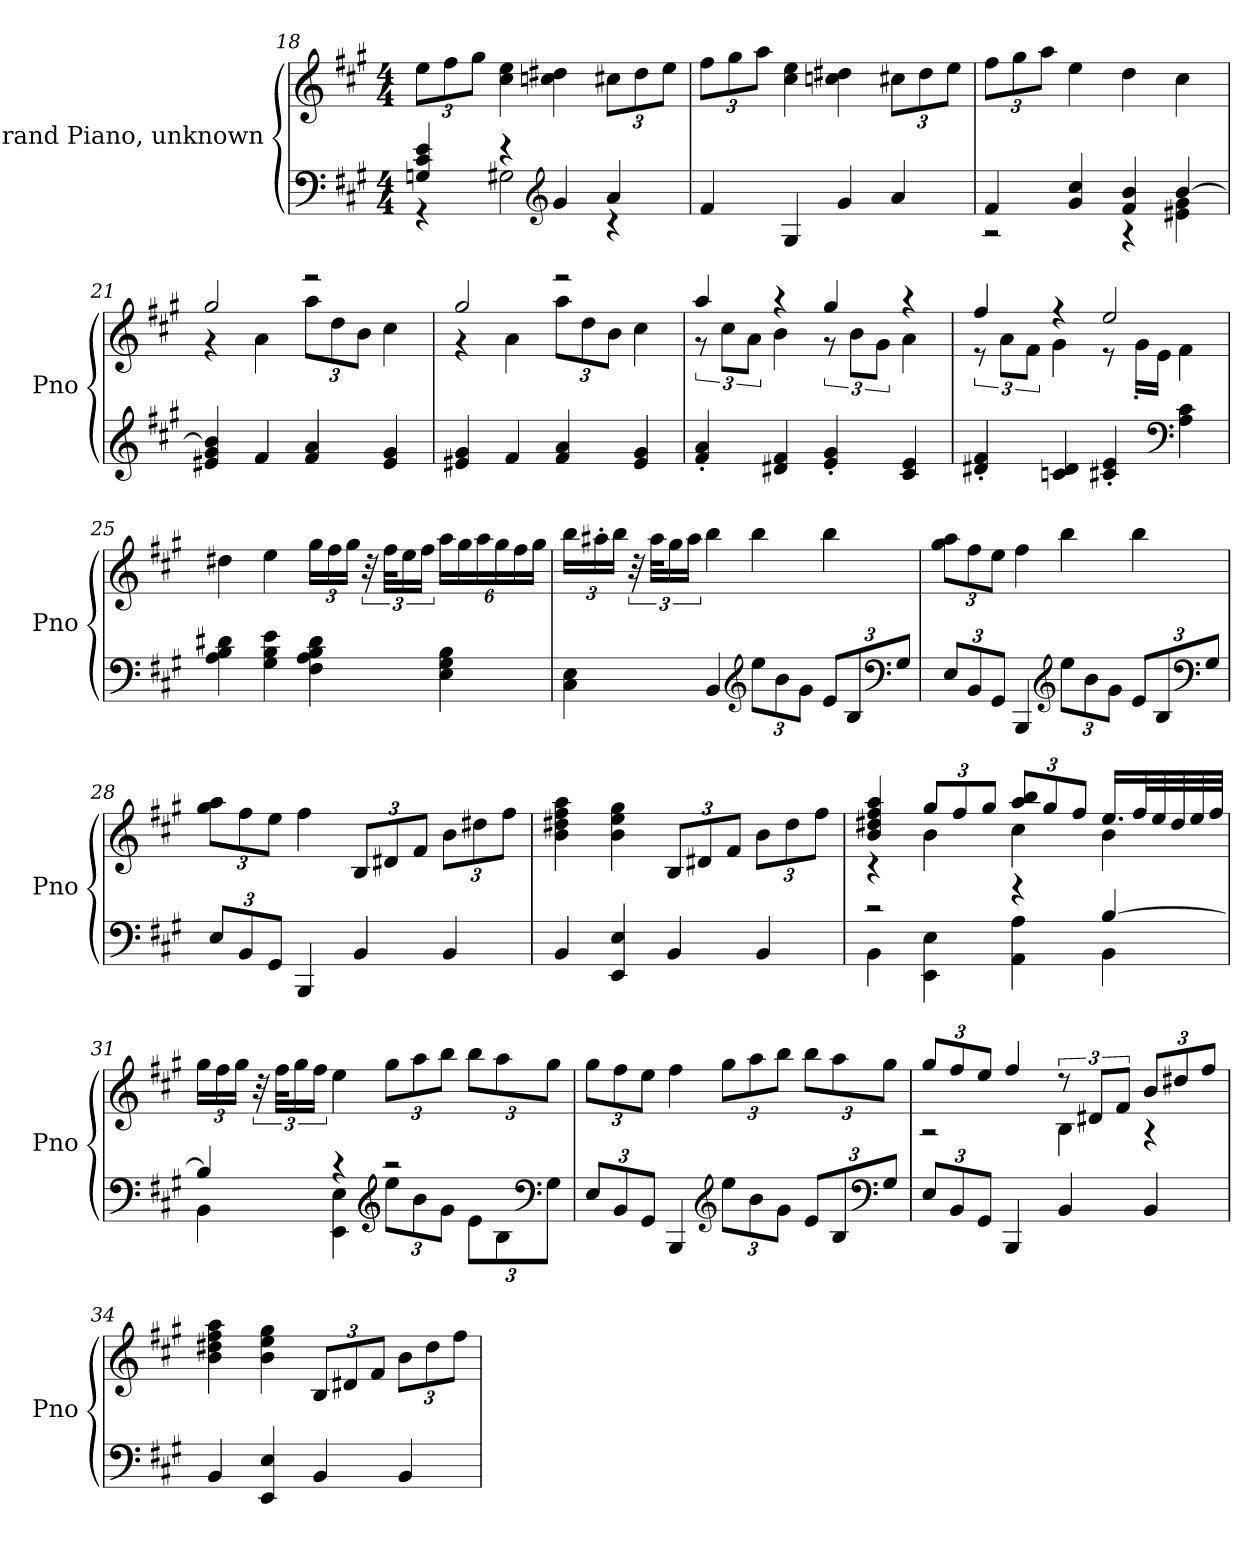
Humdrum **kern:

**kern	**kern
*part1	*part1
*staff2	*staff1
*I"Grand Piano, unknown	*
*I'Pno	*
*clefF4	*clefG2
*k[f#c#g#]	*k[f#c#g#]
*M4/4	*M4/4
=18	=18
*^	*
*	*	*Xbrackettup
4Gn/ 4c#/ 4e/	4r	12ee\L
.	.	12ff#\
.	.	12gg#\J
4r	2G#X\	4cc#\ 4ee\
*clefG2	*	*
4g#/	.	4ccn\ 4dd#X\
4a/	4r	12cc#X\L
.	.	12dd#\
.	.	12ee\J
*v	*v	*
!!LO:LB:g=z
=19	=19
4f#/	12ff#\L
.	12gg#\
.	12aa\J
4G#/	4cc#\ 4ee\
4g#/	4ccn\ 4dd#X\
4a/	12cc#X\L
.	12dd#\
.	12ee\J
=20	=20
*^	*
4f#/	2r	12ff#\L
.	.	12gg#\
.	.	12aa\J
4g#/ 4cc#/	.	4ee\
4f#/ 4b/	4r	4dd\
[4b/	4e#X\ 4g#\	4cc#\
*v	*v	*
=21	=21
*	*^
4e#X/ 4g#/ 4b/]	2gg#/	4r
4f#/	.	4a\
4f#/ 4a/	2r	12aa\L
.	.	12dd\
.	.	12b\J
4e#/ 4g#/	.	4cc#\
=22	=22	=22
4e#X/ 4g#/	2gg#/	4r
4f#/	.	4a\
4f#/ 4a/	2r	12aa\L
.	.	12dd\
.	.	12b\J
4e#/ 4g#/	.	4cc#\
=23	=23	=23
*	*	*brackettup
4f#/' 4a/'	4aa/	12r
.	.	12cc#\L
.	.	12a\J
4d#X/ 4f#/	4r	4b\
4e/' 4g#/'	4gg#/	12r
.	.	12b\L
.	.	12g#\J
4c#/ 4e/	4r	4a\
!!LO:LB:g=z	!!
=24	=24	=24
4d#X/' 4f#/'	4ff#/	12r
.	.	12a\L
.	.	12f#\J
4cn/ 4d#/	4r	4g#\
4c#X/' 4e/'	2ee/	8r
.	.	16g#'\LL
.	.	16e\JJ
*clefF4	*	*
4A\ 4c#\	.	4f#\
*	*v	*v
=25	=25
4A\ 4B\ 4d#X\	4dd#X\
4G#\ 4B\ 4e\	4ee\
*	*Xbrackettup
4F#\ 4A\ 4B\ 4d#\	24gg#\LL
.	24ff#\
.	24gg#\JJ
*	*brackettup
.	48r
.	48ff#\KLL
.	24ee\
.	24ff#\JJ
*	*Xbrackettup
4E\ 4G#\ 4B\	24aa\LL
.	24gg#\
.	24aa\
.	24gg#\
.	24ff#\
.	24gg#\JJ
!!LO:PB:g=z
=26	=26
4C#\ 4E\	24bb\LL
.	24aa#X'\
.	24bb\JJ
*	*brackettup
.	48r
.	48aa#\KLL
.	24gg#\
.	24aa#\JJ
4BB/	4bb\
*clefG2	*
*Xbrackettup	*
12ee\L	4bb\
12b\	.
12g#\J	.
12e/L	4bb\
12B/	.
*clefF4	*
12G#/J	.
=27	=27
*	*Xbrackettup
12E/L	12gg#\ 12aa\L
12BB/	12ff#\
12GG#/J	12ee\J
4BBB/	4ff#\
*clefG2	*
12ee\L	4bb\
12b\	.
12g#\J	.
12e/L	4bb\
12B/	.
*clefF4	*
12G#/J	.
!!LO:LB:g=z
=28	=28
12E/L	12gg#\ 12aa\L
12BB/	12ff#\
12GG#/J	12ee\J
4BBB/	4ff#\
4BB/	12B/L
.	12d#X/
.	12f#/J
4BB/	12b\L
.	12dd#X\
.	12ff#\J
=29	=29
4BB/	4b\ 4dd#X\ 4ff#\ 4aa\
4EE/ 4E/	4b\ 4ee\ 4gg#\
4BB/	12B/L
.	12d#X/
.	12f#/J
4BB/	12b\L
.	12dd#\
.	12ff#\J
=30	=30
*^	*^
2r	4BB\	4b/ 4dd#X/ 4ff#/ 4aa/	4r
.	4EE\ 4E\	12gg#/L	4b\
.	.	12ff#/	.
.	.	12gg#/J	.
4r	4AA\ 4A\	12aa/ 12bb/L	4cc#\
.	.	12gg#/	.
.	.	12ff#/J	.
[4B/	4BB\	16.ee/LL	4b\
.	.	32ff#/L	.
.	.	32ee/	.
.	.	32dd#/	.
.	.	32ee/	.
.	.	32ff#/JJJ	.
*	*	*v	*v
!!LO:LB:g=z
=31	=31	=31
4B/]	4BB\	24gg#\LL
.	.	24ff#\
.	.	24gg#\JJ
*	*	*brackettup
.	.	48r
.	.	48ff#\KLL
.	.	24gg#\
.	.	24ff#\JJ
4r	4EE\ 4E\	4ee\
*clefG2	*	*
*	*	*Xbrackettup
2r	12ee\L	12gg#\L
.	12b\	12aa\
.	12g#\J	12bb\J
.	12e\L	12bb\L
.	12B\	12aa\
*clefF4	*	*
.	12G#\J	12gg#\J
*v	*v	*
=32	=32
12E/L	12gg#\L
12BB/	12ff#\
12GG#/J	12ee\J
4BBB/	4ff#\
*clefG2	*
12ee\L	12gg#\L
12b\	12aa\
12g#\J	12bb\J
12e/L	12bb\L
12B/	12aa\
*clefF4	*
12G#/J	12gg#\J
=33	=33
*	*^
12E/L	12gg#/L	2r
12BB/	12ff#/	.
12GG#/J	12ee/J	.
4BBB/	4ff#/	.
*	*brackettup	*
4BB/	12r	4B\
.	12d#X/L	.
.	12f#/J	.
*	*Xbrackettup	*
4BB/	12b/L	4r
.	12dd#X/	.
.	12ff#/J	.
*	*v	*v
!!LO:LB:g=z
=34	=34
4BB/	4b\ 4dd#X\ 4ff#\ 4aa\
4EE/ 4E/	4b\ 4ee\ 4gg#\
4BB/	12B/L
.	12d#X/
.	12f#/J
4BB/	12b\L
.	12dd#\
.	12ff#\J
=	=
*-	*-
